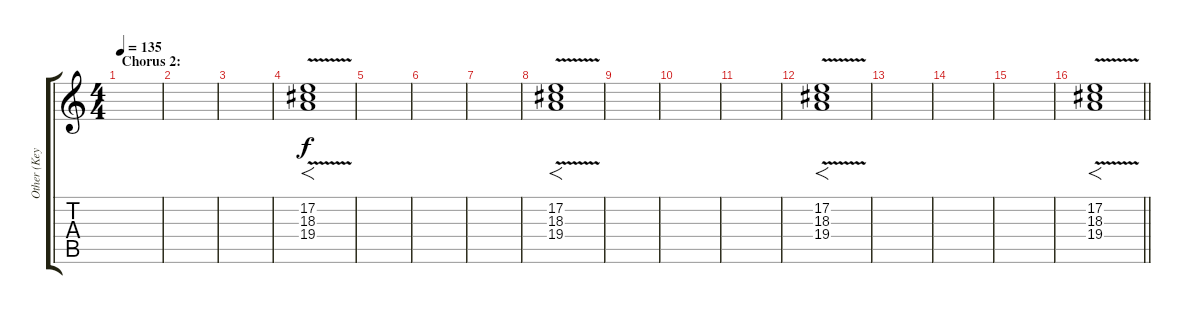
\track ("Other (Keyboards)" "Other (Key") {instrument lead2sawtooth}
\staff {score tabs}
\tuning (E4 B3 G3 D3 A2 E2) {hide}
\ts (4 4)
\section ("" "Chorus 2:")
\tempo 135
\clef g2
\ks c
|
|
|
(17.2{v} 18.3{v} 19.4{v}).1{f} |
|
|
|
(17.2{v} 18.3{v} 19.4{v}).1{f} |
|
|
|
(17.2{v} 18.3{v} 19.4{v}).1{f} |
|
|
|
\barLineRight lightlight
(17.2{v} 18.3{v} 19.4{v}).1{f}
